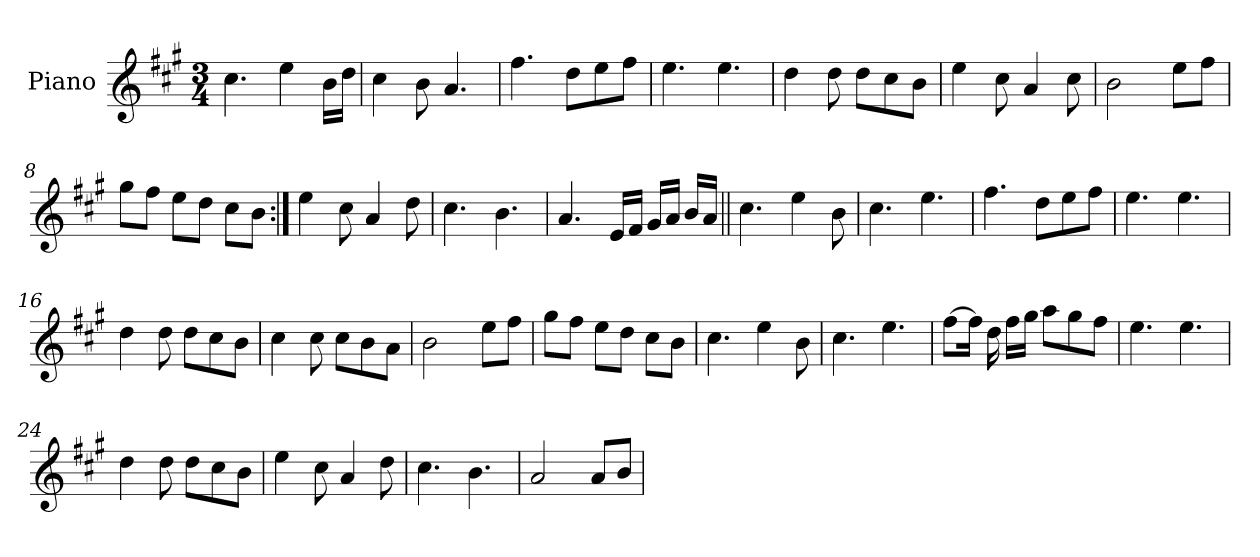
**kern
*part1
*staff1
*I"Piano
*I'Pno
*clefG2
*k[f#c#g#]
*A:
*M3/4
=1
4.cc#\
4ee\
16b\LL
16dd\JJ
=2
4cc#\
8b\
4.a/
=3
4.ff#\
8dd\L
8ee\
8ff#\J
=4
4.ee\
4.ee\
=5
4dd\
8dd\
8dd\L
8cc#\
8b\J
=6
4ee\
8cc#\
4a/
8cc#\
=7
2b\
8ee\L
8ff#\J
=8
8gg#\L
8ff#\J
8ee\L
8dd\J
8cc#\L
8b\J
=9:|!
4ee\
8cc#\
4a/
8dd\
=10
4.cc#\
4.b\
=11
4.a/
16e/LL
16f#/JJ
16g#/LL
16a/JJ
16b/LL
16a/JJ
=12||
4.cc#\
4ee\
8b\
=13
4.cc#\
4.ee\
=14
4.ff#\
8dd\L
8ee\
8ff#\J
=15
4.ee\
4.ee\
=16
4dd\
8dd\
8dd\L
8cc#\
8b\J
=17
4cc#\
8cc#\
8cc#\L
8b\
8a\J
=18
2b\
8ee\L
8ff#\J
=19
8gg#\L
8ff#\J
8ee\L
8dd\J
8cc#\L
8b\J
=20
4.cc#\
4ee\
8b\
=21
4.cc#\
4.ee\
=22
[8ff#\L
16ff#\Jk]
16dd\
16ff#\LL
16gg#\JJ
8aa\L
8gg#\
8ff#\J
=23
4.ee\
4.ee\
=24
4dd\
8dd\
8dd\L
8cc#\
8b\J
=25
4ee\
8cc#\
4a/
8dd\
=26
4.cc#\
4.b\
=27
2a/
8a/L
8b/J
=
*-
